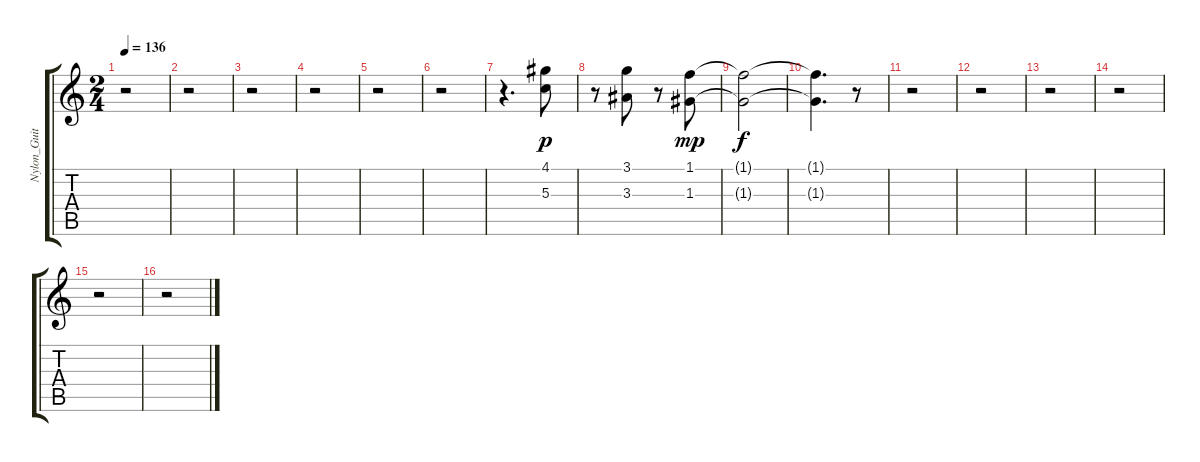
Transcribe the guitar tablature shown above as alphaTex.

\track ("Nylon_Guitar" "Nylon_Guit") {instrument acousticguitarnylon}
\staff {score tabs}
\tuning (E4 B3 G3 D3 A2 E2) {hide}
\ts (2 4)
\tempo 136
\clef g2
\ks c
r.2{dy f} |
r.2 |
r.2 |
r.2 |
r.2 |
r.2 |
r.4{d} (4.1 5.3).8{dy p volume 7} |
r.8 (3.1 3.3).8 r.8 (1.1 1.3).8{dy mp} |
(1.1{t} 1.3{t}).2{dy f} |
(1.1{t} 1.3{t}).4{d} r.8 |
r.2 |
r.2 |
r.2 |
r.2 |
r.2 |
r.2
